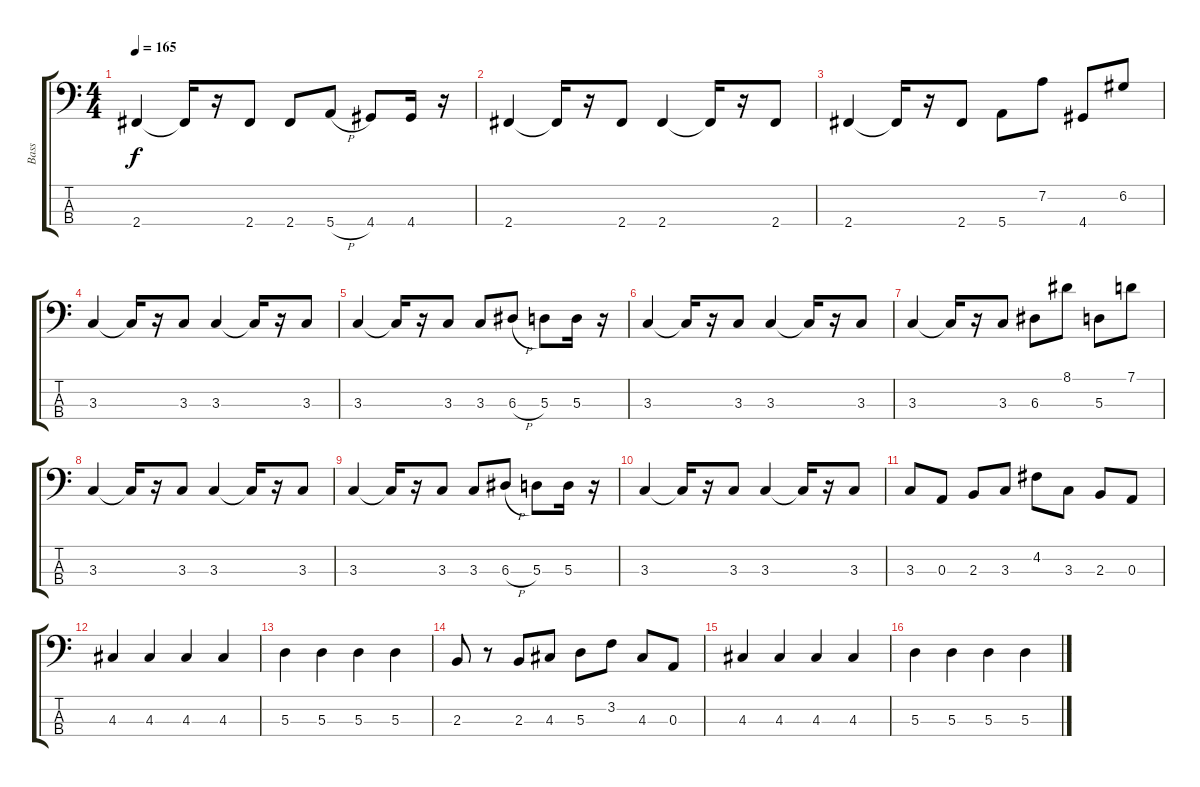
\track ("Bass" "Bass") {instrument electricbassfinger}
\staff {score tabs}
\tuning (G2 D2 A1 E1) {hide}
\ts (4 4)
\tempo 165
\clef f4
\ks c
2.4.4{dy f} 2.4{t}.16 r.16 2.4.8 2.4.8 5.4{h}.8 4.4.8 4.4.16 r.16 |
2.4.4 2.4{t}.16 r.16 2.4.8 2.4.4 2.4{t}.16 r.16 2.4.8 |
2.4.4 2.4{t}.16 r.16 2.4.8 5.4.8 7.2.8 4.4.8 6.2.8 |
3.3.4 3.3{t}.16 r.16 3.3.8 3.3.4 3.3{t}.16 r.16 3.3.8 |
3.3.4 3.3{t}.16 r.16 3.3.8 3.3.8 6.3{h}.8 5.3.8 5.3.16 r.16 |
3.3.4 3.3{t}.16 r.16 3.3.8 3.3.4 3.3{t}.16 r.16 3.3.8 |
3.3.4 3.3{t}.16 r.16 3.3.8 6.3.8 8.1.8 5.3.8 7.1.8 |
3.3.4 3.3{t}.16 r.16 3.3.8 3.3.4 3.3{t}.16 r.16 3.3.8 |
3.3.4 3.3{t}.16 r.16 3.3.8 3.3.8 6.3{h}.8 5.3.8 5.3.16 r.16 |
3.3.4 3.3{t}.16 r.16 3.3.8 3.3.4 3.3{t}.16 r.16 3.3.8 |
3.3.8 0.3.8 2.3.8 3.3.8 4.2.8 3.3.8 2.3.8 0.3.8 |
4.3.4 4.3.4 4.3.4 4.3.4 |
5.3.4 5.3.4 5.3.4 5.3.4 |
2.3.8 r.8 2.3.8 4.3.8 5.3.8 3.2.8 4.3.8 0.3.8 |
4.3.4 4.3.4 4.3.4 4.3.4 |
5.3.4 5.3.4 5.3.4 5.3.4
